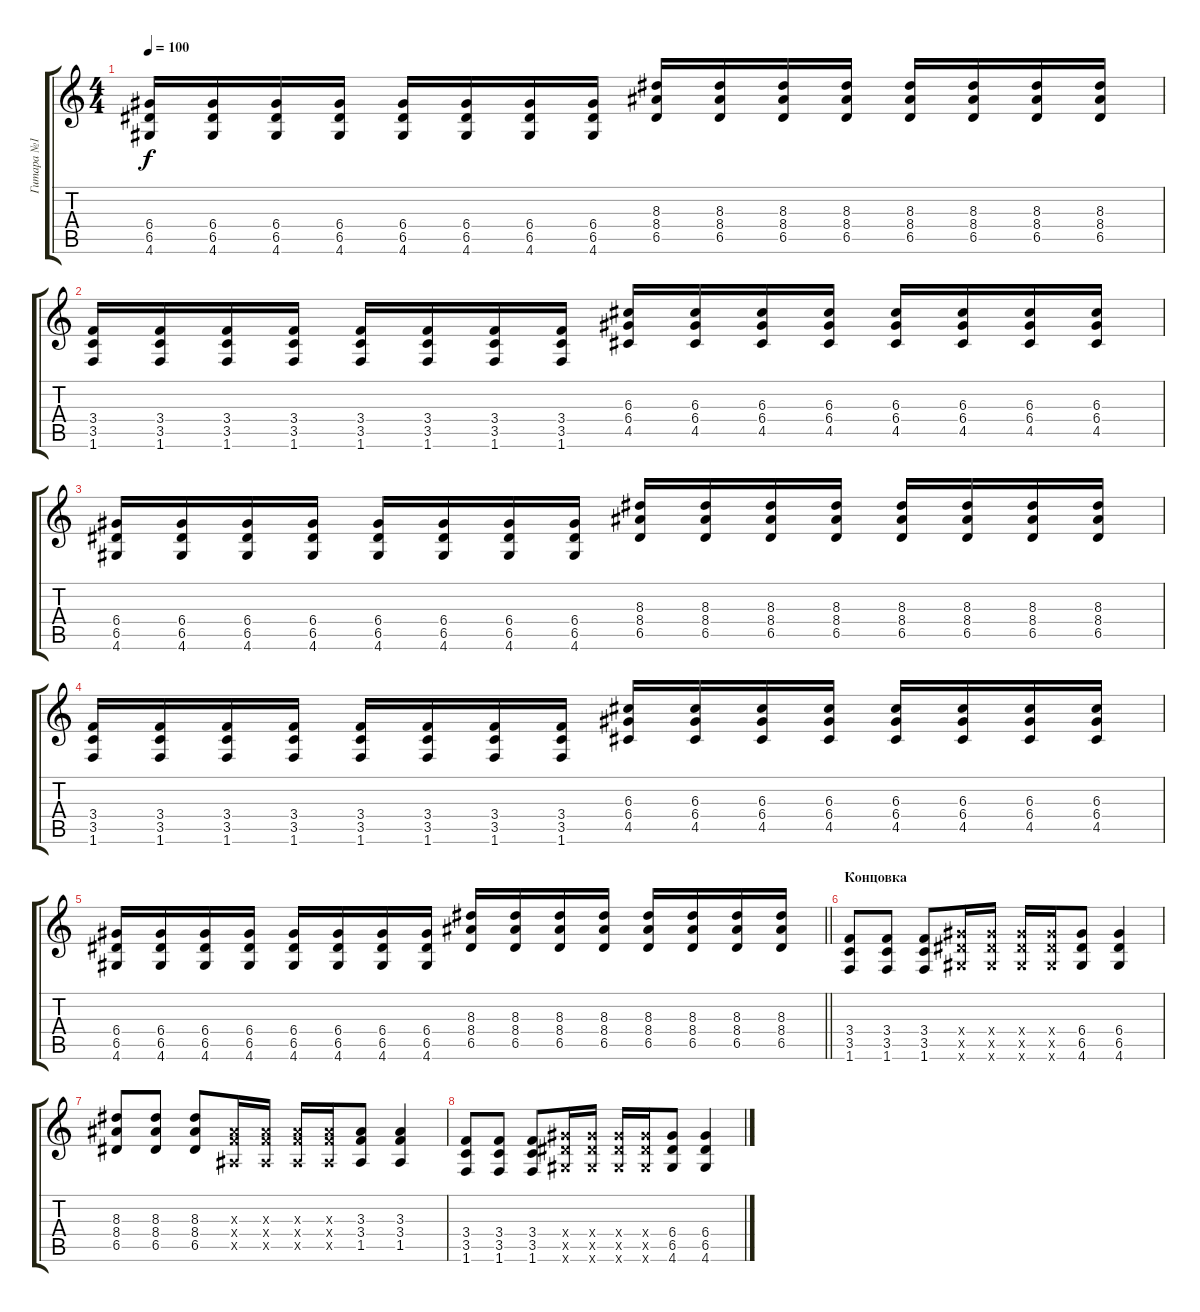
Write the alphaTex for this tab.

\track ("Гитара №1" "Гитара №1") {instrument distortionguitar}
\staff {score tabs}
\tuning (E4 B3 G3 D3 A2 E2) {hide}
\ts (4 4)
\tempo 100
\clef g2
\ks c
(6.4 6.5 4.6).16{dy f} (6.4 6.5 4.6).16 (6.4 6.5 4.6).16 (6.4 6.5 4.6).16 (6.4 6.5 4.6).16 (6.4 6.5 4.6).16 (6.4 6.5 4.6).16 (6.4 6.5 4.6).16 (8.3 8.4 6.5).16 (8.3 8.4 6.5).16 (8.3 8.4 6.5).16 (8.3 8.4 6.5).16 (8.3 8.4 6.5).16 (8.3 8.4 6.5).16 (8.3 8.4 6.5).16 (8.3 8.4 6.5).16 |
(3.4 3.5 1.6).16 (3.4 3.5 1.6).16 (3.4 3.5 1.6).16 (3.4 3.5 1.6).16 (3.4 3.5 1.6).16 (3.4 3.5 1.6).16 (3.4 3.5 1.6).16 (3.4 3.5 1.6).16 (6.3 6.4 4.5).16 (6.3 6.4 4.5).16 (6.3 6.4 4.5).16 (6.3 6.4 4.5).16 (6.3 6.4 4.5).16 (6.3 6.4 4.5).16 (6.3 6.4 4.5).16 (6.3 6.4 4.5).16 |
(6.4 6.5 4.6).16 (6.4 6.5 4.6).16 (6.4 6.5 4.6).16 (6.4 6.5 4.6).16 (6.4 6.5 4.6).16 (6.4 6.5 4.6).16 (6.4 6.5 4.6).16 (6.4 6.5 4.6).16 (8.3 8.4 6.5).16 (8.3 8.4 6.5).16 (8.3 8.4 6.5).16 (8.3 8.4 6.5).16 (8.3 8.4 6.5).16 (8.3 8.4 6.5).16 (8.3 8.4 6.5).16 (8.3 8.4 6.5).16 |
(3.4 3.5 1.6).16 (3.4 3.5 1.6).16 (3.4 3.5 1.6).16 (3.4 3.5 1.6).16 (3.4 3.5 1.6).16 (3.4 3.5 1.6).16 (3.4 3.5 1.6).16 (3.4 3.5 1.6).16 (6.3 6.4 4.5).16 (6.3 6.4 4.5).16 (6.3 6.4 4.5).16 (6.3 6.4 4.5).16 (6.3 6.4 4.5).16 (6.3 6.4 4.5).16 (6.3 6.4 4.5).16 (6.3 6.4 4.5).16 |
\barLineRight lightlight
(6.4 6.5 4.6).16 (6.4 6.5 4.6).16 (6.4 6.5 4.6).16 (6.4 6.5 4.6).16 (6.4 6.5 4.6).16 (6.4 6.5 4.6).16 (6.4 6.5 4.6).16 (6.4 6.5 4.6).16 (8.3 8.4 6.5).16 (8.3 8.4 6.5).16 (8.3 8.4 6.5).16 (8.3 8.4 6.5).16 (8.3 8.4 6.5).16 (8.3 8.4 6.5).16 (8.3 8.4 6.5).16 (8.3 8.4 6.5).16 |
\section ("" "Концовка")
(3.4 3.5 1.6).8 (3.4 3.5 1.6).8 (3.4 3.5 1.6).8 (6.4{x} 6.5{x} 4.6{x}).16 (6.4{x} 6.5{x} 4.6{x}).16 (6.4{x} 6.5{x} 4.6{x}).16 (6.4{x} 6.5{x} 4.6{x}).16 (6.4 6.5 4.6).8 (6.4 6.5 4.6).4 |
(8.3 8.4 6.5).8 (8.3 8.4 6.5).8 (8.3 8.4 6.5).8 (3.3{x} 3.4{x} 1.5{x}).16 (3.3{x} 3.4{x} 1.5{x}).16 (3.3{x} 3.4{x} 1.5{x}).16 (3.3{x} 3.4{x} 1.5{x}).16 (3.3 3.4 1.5).8 (3.3 3.4 1.5).4 |
(3.4 3.5 1.6).8 (3.4 3.5 1.6).8 (3.4 3.5 1.6).8 (6.4{x} 6.5{x} 4.6{x}).16 (6.4{x} 6.5{x} 4.6{x}).16 (6.4{x} 6.5{x} 4.6{x}).16 (6.4{x} 6.5{x} 4.6{x}).16 (6.4 6.5 4.6).8 (6.4 6.5 4.6).4
